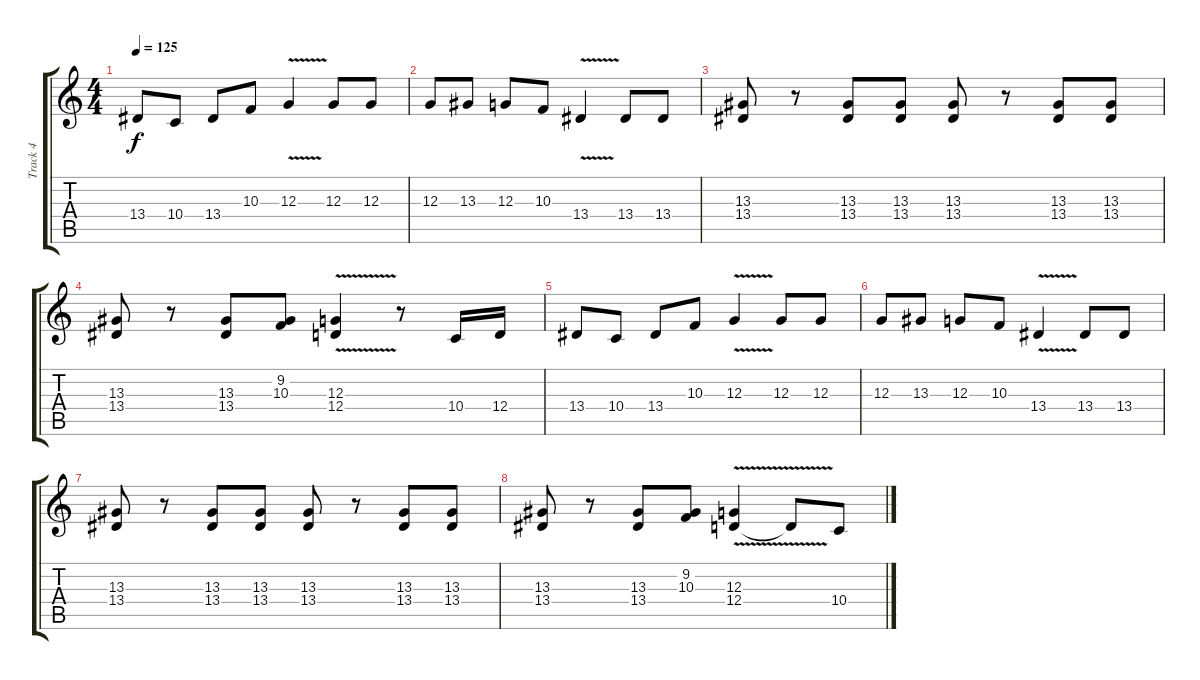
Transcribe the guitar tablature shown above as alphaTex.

\track ("Track 4" "Track 4") {instrument lead6voice}
\staff {score tabs}
\tuning (E4 B3 G3 D3 A2 D2) {hide}
\ts (4 4)
\tempo 125
\clef g2
\ks c
13.4.8{dy f} 10.4.8 13.4.8 10.3.8 12.3{v}.4 12.3.8 12.3.8 |
12.3.8 13.3.8 12.3.8 10.3.8 13.4{v}.4 13.4.8 13.4.8 |
(13.3 13.4).8 r.8 (13.3 13.4).8 (13.3 13.4).8 (13.3 13.4).8 r.8 (13.3 13.4).8 (13.3 13.4).8 |
(13.3 13.4).8 r.8 (13.3 13.4).8 (9.2 10.3).8 (12.3 12.4{v}).4 r.8 10.4.16 12.4.16 |
13.4.8 10.4.8 13.4.8 10.3.8 12.3{v}.4 12.3.8 12.3.8 |
12.3.8 13.3.8 12.3.8 10.3.8 13.4{v}.4 13.4.8 13.4.8 |
(13.3 13.4).8 r.8 (13.3 13.4).8 (13.3 13.4).8 (13.3 13.4).8 r.8 (13.3 13.4).8 (13.3 13.4).8 |
(13.3 13.4).8 r.8 (13.3 13.4).8 (9.2 10.3).8 (12.3 12.4{v}).4 12.4{t}.8 10.4.8
